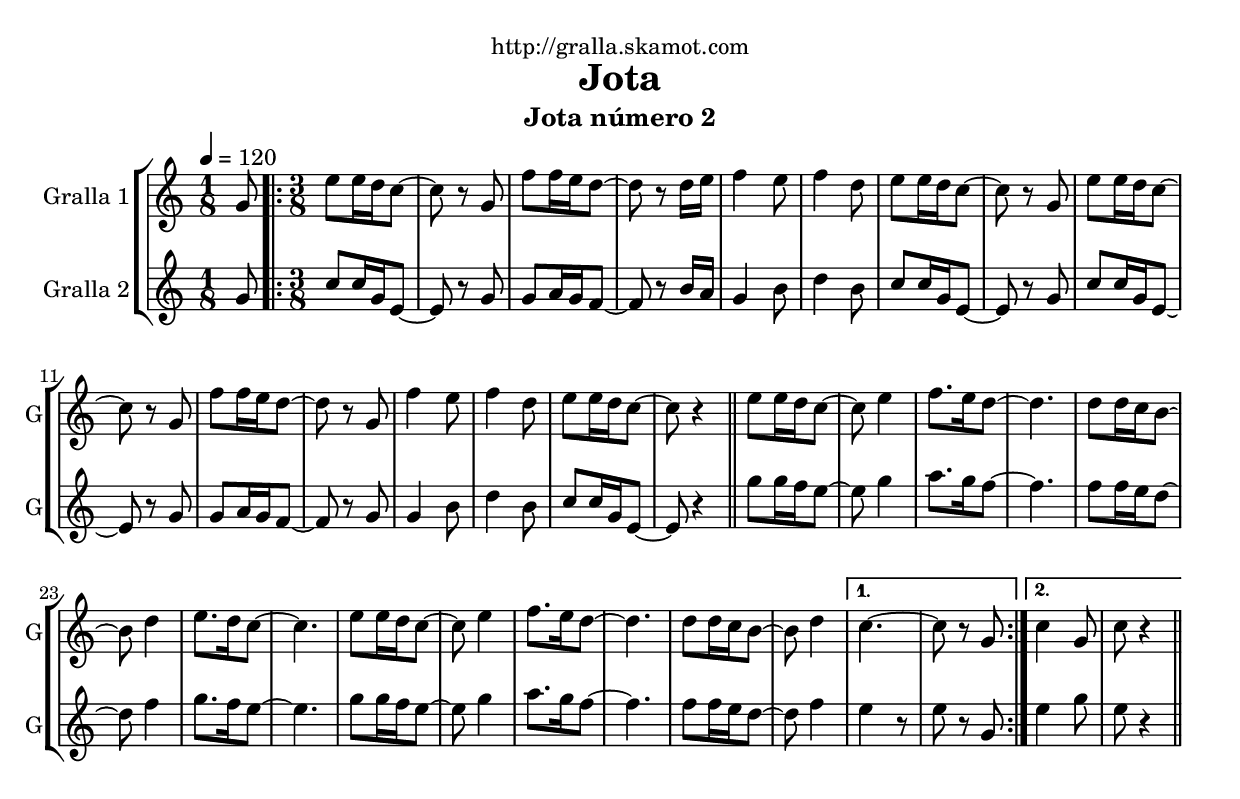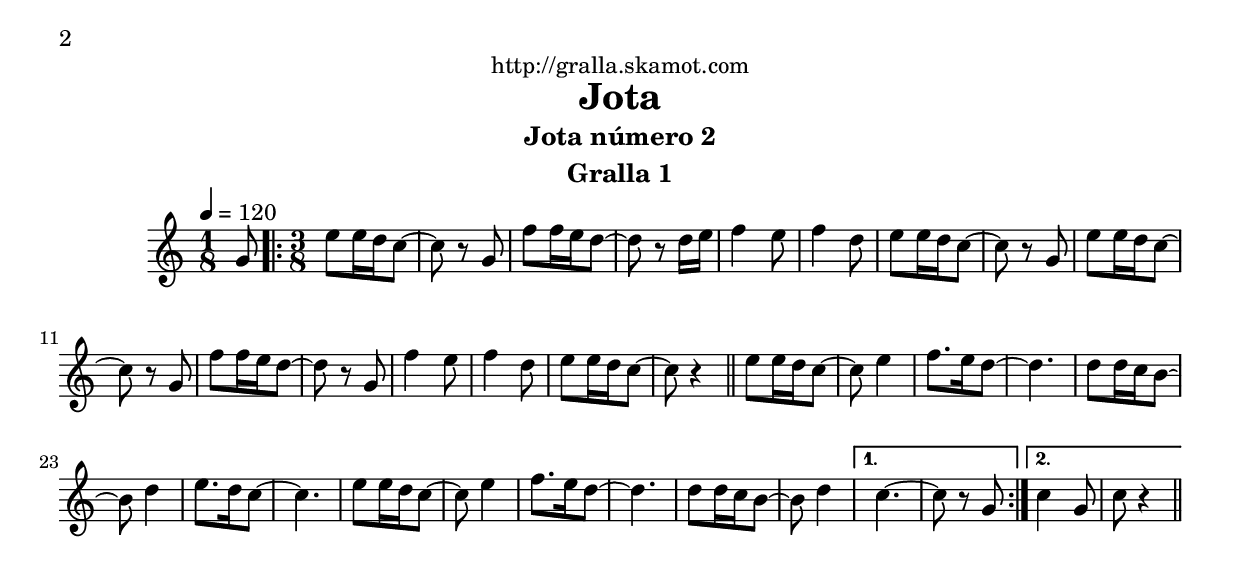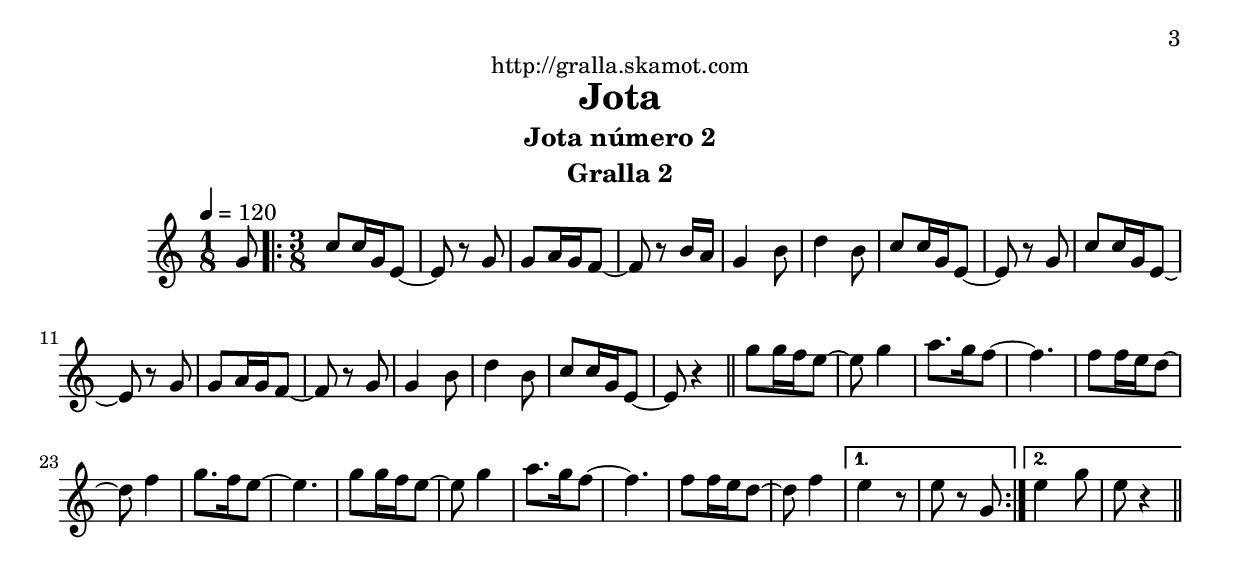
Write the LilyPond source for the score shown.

\version "2.16.2"

\header {
  dedication="http://gralla.skamot.com"
  title="Jota"
  subtitle="Jota número 2"
  subsubtitle=""
  poet=""
  meter=""
  piece=""
  composer=""
  arranger=""
  opus=""
  instrument=""
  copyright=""
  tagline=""
}

liniaroAa =
\relative g'
{
  \tempo 4=120
  \clef treble
  \key c \major
  \time 1/8
  g8  |
  \time 3/8   \repeat volta 2 { e'8 e16 d c8 ~  |
  c8 r g  |
  f'8 f16 e d8 ~  |
  %05
  d8 r d16 e  |
  f4 e8  |
  f4 d8  |
  e8 e16 d c8 ~  |
  c8 r g  |
  %10
  e'8 e16 d c8 ~  |
  c8 r g  |
  f'8 f16 e d8 ~  |
  d8 r g,  |
  f'4 e8  |
  %15
  f4 d8  |
  e8 e16 d c8 ~  |
  c8 r4  \bar "||"
  e8 e16 d c8 ~  |
  c8 e4  |
  %20
  f8. e16 d8 ~  |
  d4.  |
  d8 d16 c b8 ~  |
  b8 d4  |
  e8. d16 c8 ~  |
  %25
  c4.  |
  e8 e16 d c8 ~  |
  c8 e4  |
  f8. e16 d8 ~  |
  d4.  |
  %30
  d8 d16 c b8 ~  |
  b8 d4 }
  \alternative { { c4. ~  |
  c8 r g }
  { c4 g8  |
  %35
  c8 r4 } } \bar "||"
}

liniaroAb =
\relative g'
{
  \tempo 4=120
  \clef treble
  \key c \major
  \time 1/8
  g8  |
  \time 3/8   \repeat volta 2 { c8 c16 g e8 ~  |
  e8 r g  |
  g8 a16 g f8 ~  |
  %05
  f8 r b16 a  |
  g4 b8  |
  d4 b8  |
  c8 c16 g e8 ~  |
  e8 r g  |
  %10
  c8 c16 g e8 ~  |
  e8 r g  |
  g8 a16 g f8 ~  |
  f8 r g  |
  g4 b8  |
  %15
  d4 b8  |
  c8 c16 g e8 ~  |
  e8 r4  \bar "||"
  g'8 g16 f e8 ~  |
  e8 g4  |
  %20
  a8. g16 f8 ~  |
  f4.  |
  f8 f16 e d8 ~  |
  d8 f4  |
  g8. f16 e8 ~  |
  %25
  e4.  |
  g8 g16 f e8 ~  |
  e8 g4  |
  a8. g16 f8 ~  |
  f4.  |
  %30
  f8 f16 e d8 ~  |
  d8 f4 }
  \alternative { { e4 r8  | % kompletite
  e8 r g, }
  { e'4 g8  |
  %35
  e8 r4 } } \bar "||"
}

\bookpart {
  \score {
    \new StaffGroup {
      \override Score.RehearsalMark #'self-alignment-X = #LEFT
      <<
        \new Staff \with {instrumentName = #"Gralla 1" shortInstrumentName = #"G"} \liniaroAa
        \new Staff \with {instrumentName = #"Gralla 2" shortInstrumentName = #"G"} \liniaroAb
      >>
    }
    \layout {}
  }
  \score { \unfoldRepeats
    \new StaffGroup {
      \override Score.RehearsalMark #'self-alignment-X = #LEFT
      <<
        \new Staff \with {instrumentName = #"Gralla 1" shortInstrumentName = #"G"} \liniaroAa
        \new Staff \with {instrumentName = #"Gralla 2" shortInstrumentName = #"G"} \liniaroAb
      >>
    }
    \midi {
      \set Staff.midiInstrument = "oboe"
      \set DrumStaff.midiInstrument = "drums"
    }
  }
}

\bookpart {
  \header {instrument="Gralla 1"}
  \score {
    \new StaffGroup {
      \override Score.RehearsalMark #'self-alignment-X = #LEFT
      <<
        \new Staff \liniaroAa
      >>
    }
    \layout {}
  }
  \score { \unfoldRepeats
    \new StaffGroup {
      \override Score.RehearsalMark #'self-alignment-X = #LEFT
      <<
        \new Staff \liniaroAa
      >>
    }
    \midi {
      \set Staff.midiInstrument = "oboe"
      \set DrumStaff.midiInstrument = "drums"
    }
  }
}

\bookpart {
  \header {instrument="Gralla 2"}
  \score {
    \new StaffGroup {
      \override Score.RehearsalMark #'self-alignment-X = #LEFT
      <<
        \new Staff \liniaroAb
      >>
    }
    \layout {}
  }
  \score { \unfoldRepeats
    \new StaffGroup {
      \override Score.RehearsalMark #'self-alignment-X = #LEFT
      <<
        \new Staff \liniaroAb
      >>
    }
    \midi {
      \set Staff.midiInstrument = "oboe"
      \set DrumStaff.midiInstrument = "drums"
    }
  }
}

